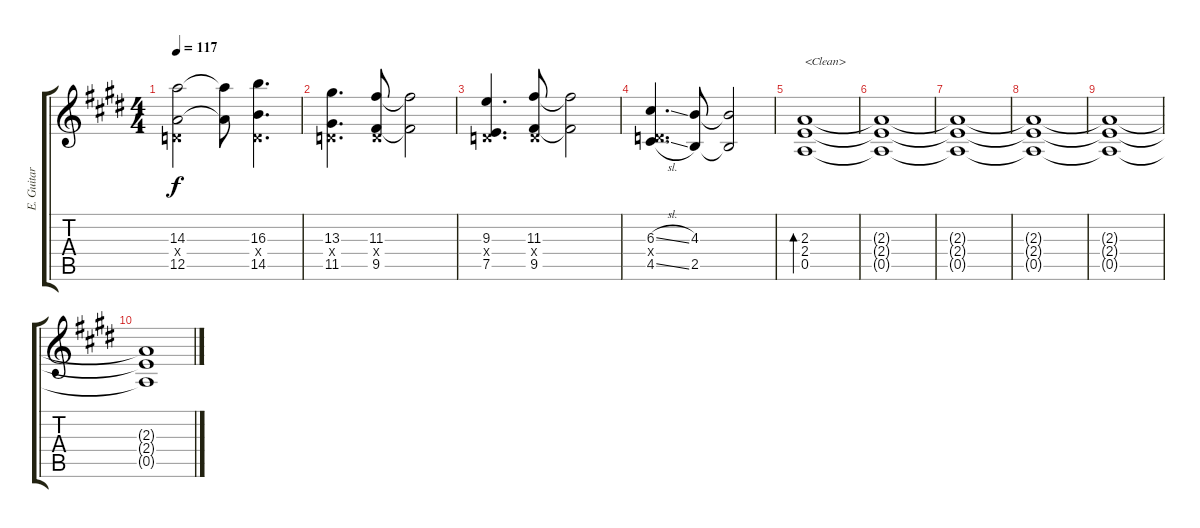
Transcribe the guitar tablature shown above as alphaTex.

\track ("E. Guitar I" "E. Guitar ") {instrument electricguitarjazz}
\staff {score tabs}
\tuning (E4 B3 G3 D3 A2 E2) {hide}
\ts (4 4)
\tempo 117
\clef g2
\ks e
(14.3 0.4{x} 12.5).2{dy f} (14.3{t} 12.5{t}).8 (16.3 0.4{x} 14.5).4{d} |
(13.3 0.4{x} 11.5).4{d} (11.3 0.4{x} 9.5).8 (11.3{t} 9.5{t}).2 |
(9.3 0.4{x} 7.5).4{d} (11.3 0.4{x} 9.5).8 (11.3{t} 9.5{t}).2 |
(6.3{sl} 0.4{x} 4.5{sl}).4{d} (4.3 2.5).8 (4.3{t} 2.5{t}).2 |
(2.3 2.4 0.5).1{bd 240 txt "<Clean>" instrument electricguitarjazz} |
(2.3{t} 2.4{t} 0.5{t}).1 |
(2.3{t} 2.4{t} 0.5{t}).1 |
(2.3{t} 2.4{t} 0.5{t}).1 |
(2.3{t} 2.4{t} 0.5{t}).1 |
(2.3{t} 2.4{t} 0.5{t}).1
